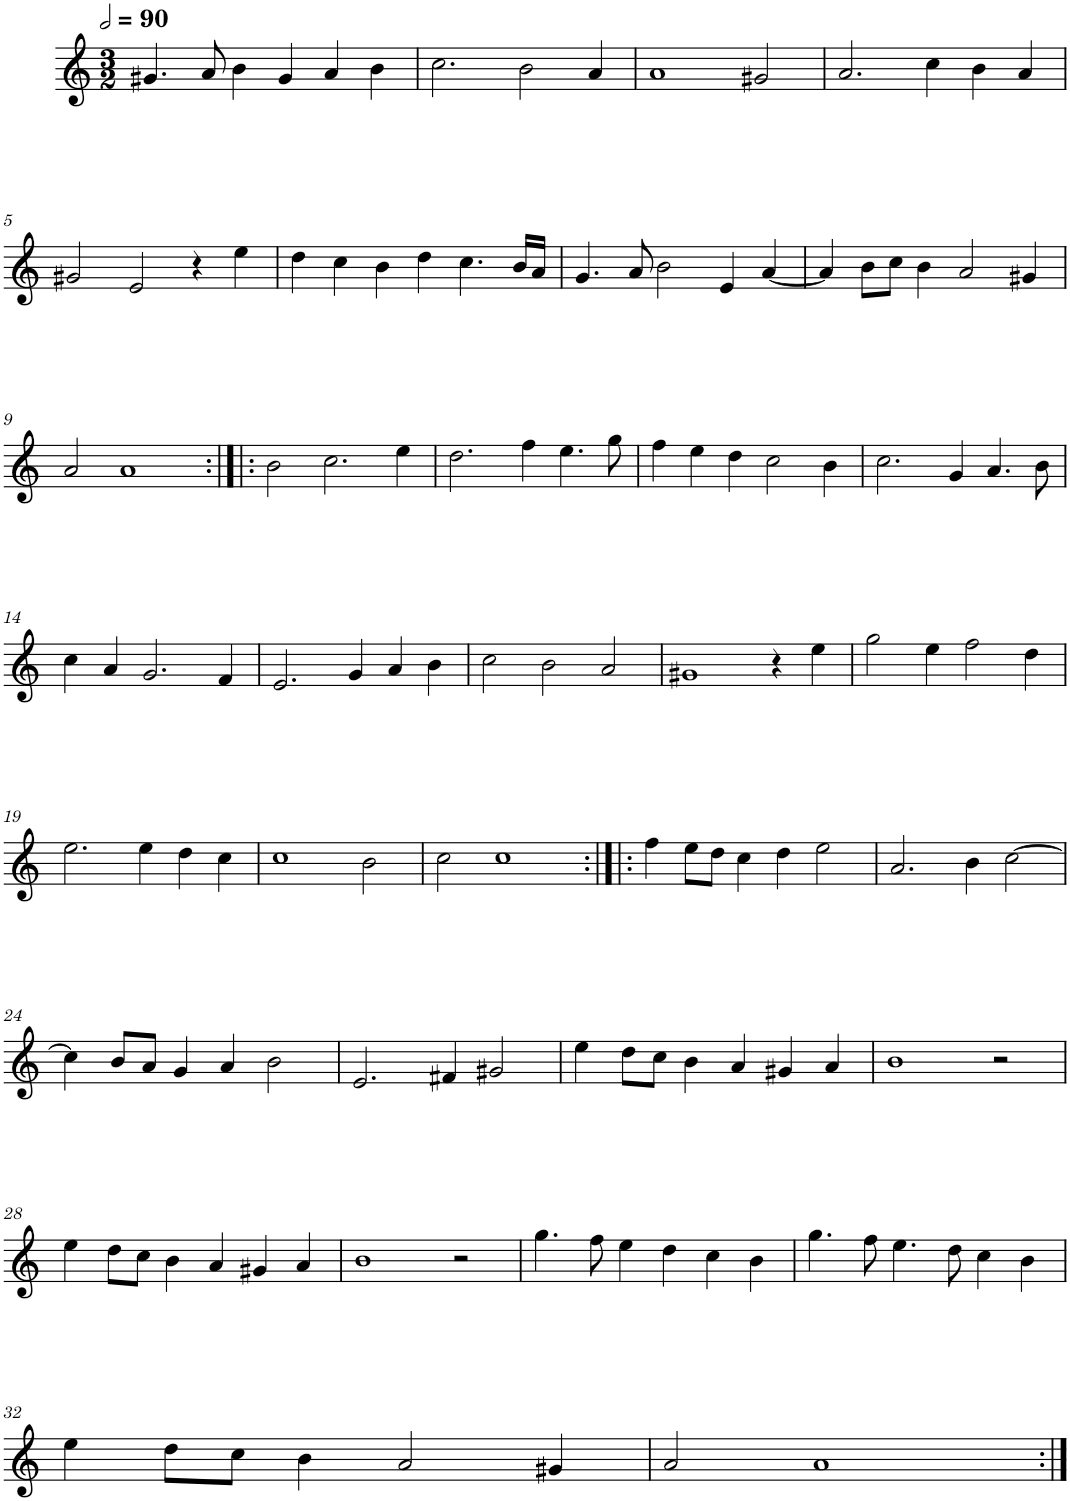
**kern
*part1
*staff1
*I"Cinq parties
*clefG2
*k[]
*M3/2
*MM180
=1
4.g#X/
8a/
4b\
4g#/
4a/
4b\
=2
2.cc\
2b\
4a/
=3
1a
2g#X/
=4
2.a/
4cc\
4b\
4a/
!!LO:LB:g=z
=5
2g#X/
2e/
4r
4ee\
=6
4dd\
4cc\
4b\
4dd\
4.cc\
16b/LL
16a/JJ
=7
4.g/
8a/
2b\
4e/
[4a/
=8
4a/]
8b\L
8cc\J
4b\
2a/
4g#X/
!!LO:LB:g=z
=9
2a/
1a
=10:|!|:
2b\
2.cc\
4ee\
=11
2.dd\
4ff\
4.ee\
8gg\
=12
4ff\
4ee\
4dd\
2cc\
4b\
=13
2.cc\
4g/
4.a/
8b\
!!LO:LB:g=z
=14
4cc\
4a/
2.g/
4f/
=15
2.e/
4g/
4a/
4b\
=16
2cc\
2b\
2a/
=17
1g#X
4r
4ee\
=18
2gg\
4ee\
2ff\
4dd\
!!LO:LB:g=z
=19
2.ee\
4ee\
4dd\
4cc\
=20
1cc
2b\
=21
2cc\
1cc
=22:|!|:
4ff\
8ee\L
8dd\J
4cc\
4dd\
2ee\
=23
2.a/
4b\
[2cc\
!!LO:LB:g=z
=24
4cc\]
8b/L
8a/J
4g/
4a/
2b\
=25
2.e/
4f#X/
2g#X/
=26
4ee\
8dd\L
8cc\J
4b\
4a/
4g#X/
4a/
=27
1b
2r
!!LO:LB:g=z
=28
4ee\
8dd\L
8cc\J
4b\
4a/
4g#X/
4a/
=29
1b
2r
=30
4.gg\
8ff\
4ee\
4dd\
4cc\
4b\
=31
4.gg\
8ff\
4.ee\
8dd\
4cc\
4b\
!!LO:LB:g=z
=32
4ee\
8dd\L
8cc\J
4b\
2a/
4g#X/
=33
2a/
1a
=:|!
*-
